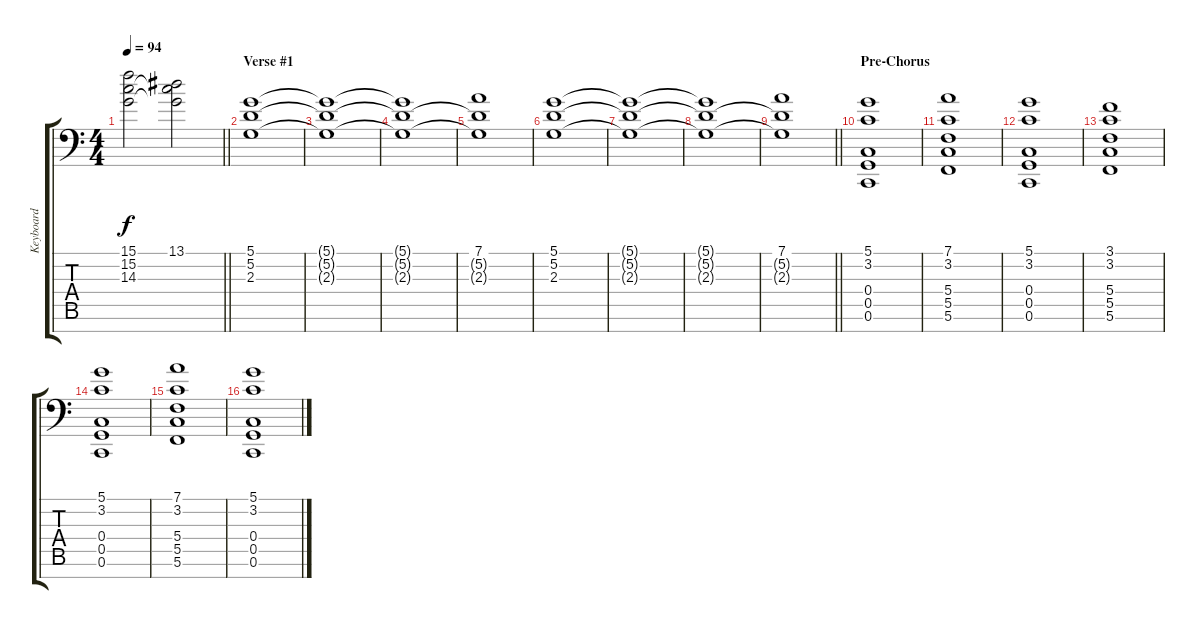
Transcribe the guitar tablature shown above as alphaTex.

\track ("Keyboard" "Keyboard") {instrument stringensemble1}
\staff {score tabs}
\tuning (D4 A3 F3 C3 G2 C2 A1) {hide}
\ts (4 4)
\tempo 94
\clef f4
\barLineRight lightlight
\ks c
(15.1 15.2 14.3).2{dy f} (13.1 15.2{t} 14.3{t}).2 |
\section ("" "Verse #1")
(5.1 5.2 2.3).1 |
(5.1{t} 5.2{t} 2.3{t}).1 |
(5.1{t} 5.2{t} 2.3{t}).1 |
(7.1 5.2{t} 2.3{t}).1 |
(5.1 5.2 2.3).1 |
(5.1{t} 5.2{t} 2.3{t}).1 |
(5.1{t} 5.2{t} 2.3{t}).1 |
\barLineRight lightlight
(7.1 5.2{t} 2.3{t}).1 |
\section ("" "Pre-Chorus")
(5.1 3.2 0.4 0.5 0.6).1 |
(7.1 3.2 5.4 5.5 5.6).1 |
(5.1 3.2 0.4 0.5 0.6).1 |
(3.1 3.2 5.4 5.5 5.6).1 |
(5.1 3.2 0.4 0.5 0.6).1 |
(7.1 3.2 5.4 5.5 5.6).1 |
(5.1 3.2 0.4 0.5 0.6).1
